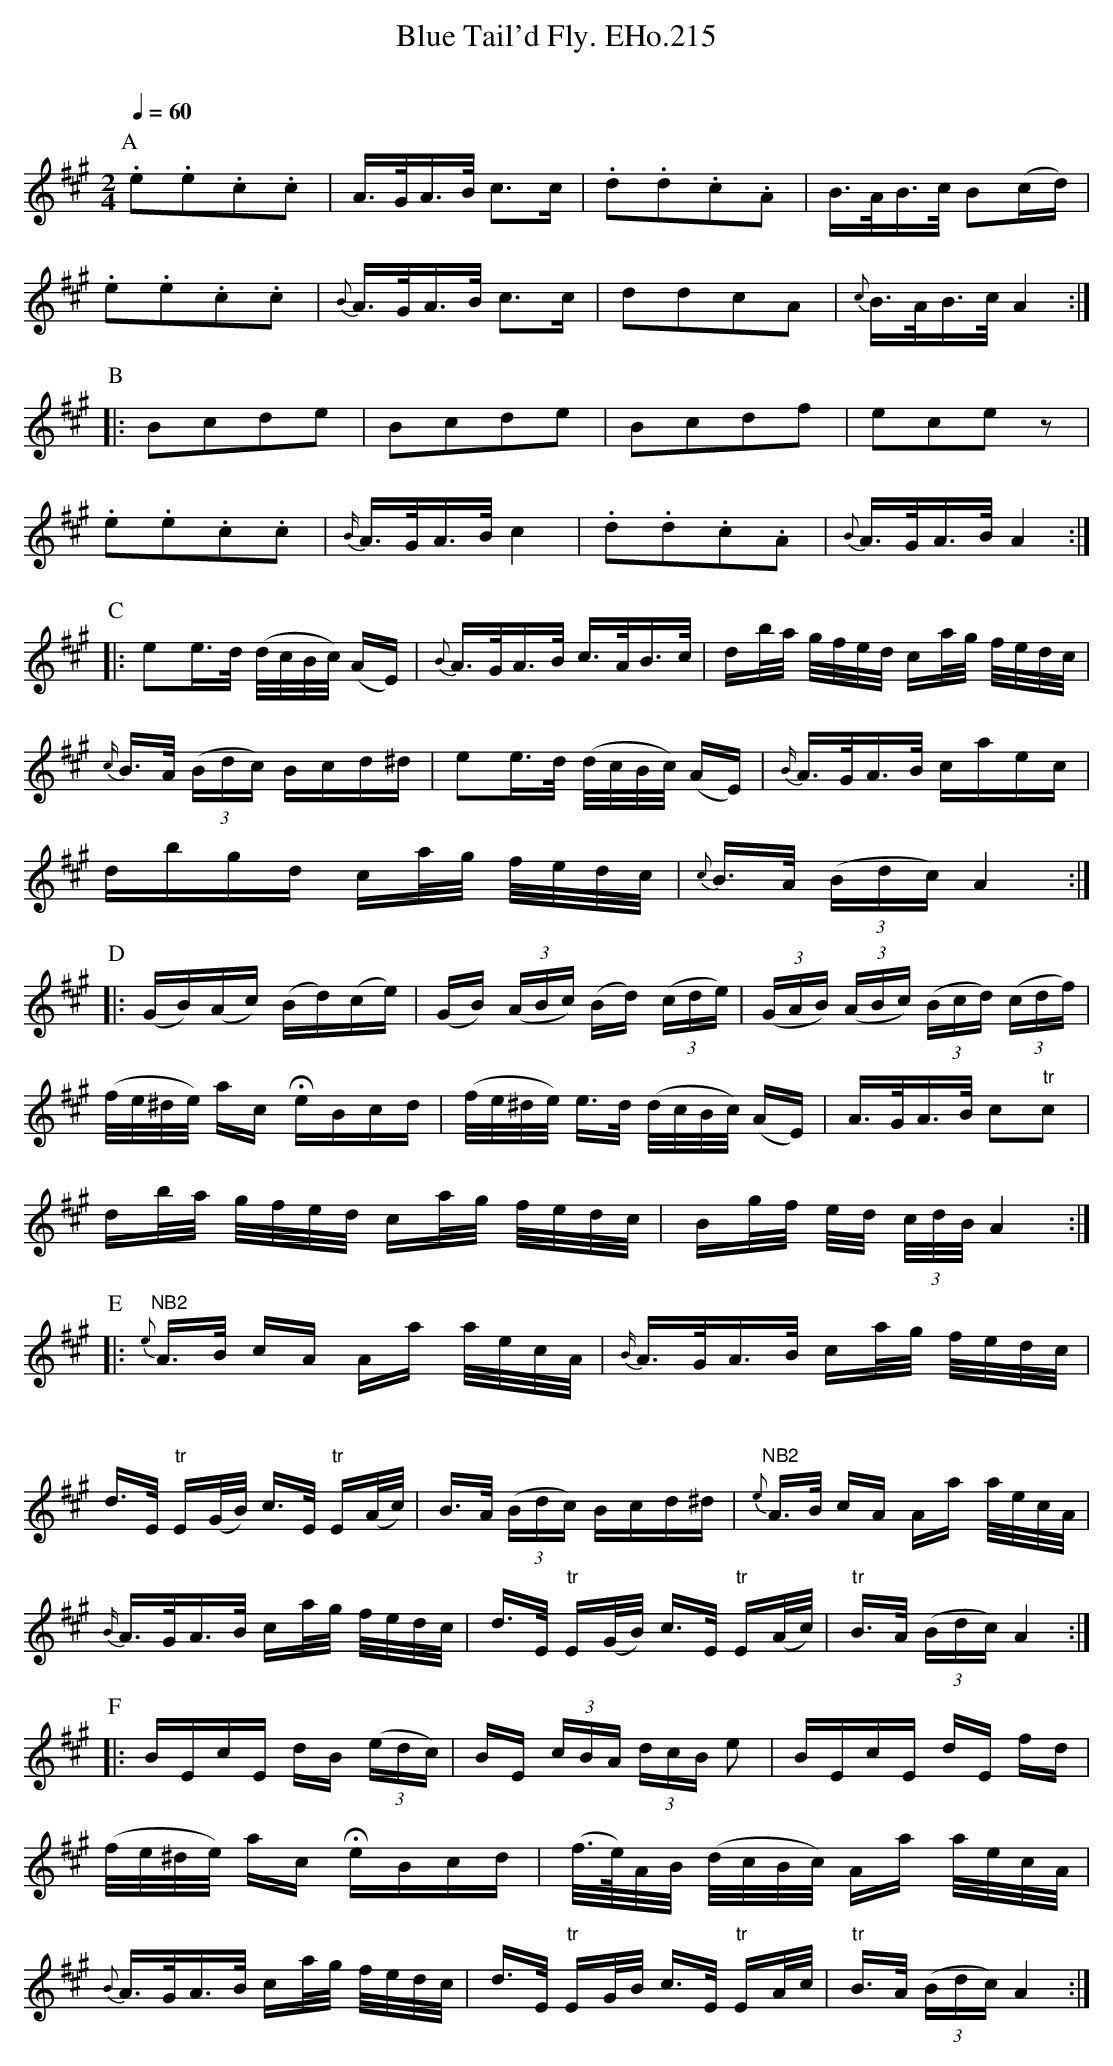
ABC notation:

X:1
T:Blue Tail'd Fly. EHo.215
M:2/4
L:1/8
Q:1/4=60
O:
K:A
P:A
.e.e.c.c | A/>G/A/>B/ c>c | .d.d.c.A | B/>A/B/>c/ B(c/d/) |
.e.e.c.c | {B}A/>G/A/>B/ c>c | ddcA | {c}B/>A/B/>c/ A2 :|
P:B
|: Bcde | Bcde | Bcdf | ecez |
.e.e.c.c | {B/}A/>G/A/>B/ c2 | .d.d.c.A | {B}A/>G/A/>B/ A2 :|
P:C
|: ee/>d/ (d//c//B//c//) (A/E/) | {B}A/>G/A/>B/ c/>A/B/>c/ |\
d/b//a// g//f//e//d// c/a//g// f//e//d//c//|{c/}B/>A/ (3(B/d/c/) B/c/d/^d/ |\
ee/>d/ (d//c//B//c//) (A/E/) | {B/}A/>G/A/>B/ c/a/e/c/ |
d/b/g/d/ c/a//g// f//e//d//c// | {c}B/>A/ (3(B/d/c/) A2 :|
P:D
|: (G/B/)(A/c/) (B/d/)(c/e/) | (G/B/) (3(A/B/c/) (B/d/) (3(c/d/e/) |\
(3(G/A/B/) (3(A/B/c/) (3(B/c/d/) (3(c/d/f/) |
(f//e//^d//e//) a/c/ !fermata!e/B/c/d/ | (f//e//^d//e//) e/>d/ (d//c//B//c//) (A/E/) |\
A/>G/A/>B/ c"tr"c |
d/b//a// g//f//e//d// c/a//g// f//e//d//c// | B/g//f// e//d// (3c//d//B// A2 :|
P:E
|: "NB2"{e}A/>B/ c/A/ A/a/ a//e//c//A// | {B/}A/>G/A/>B/ c/a//g// f//e//d//c// |
d/>E/ "tr"E/(G//B//) c/>E/ "tr"E/(A//c//) | B/>A/ (3(B/d/c/) B/c/d/^d/ |\
"NB2"{e}A/>B/ c/A/ A/a/ a//e//c//A// |
{B/}A/>G/A/>B/ c/a//g// f//e//d//c// | d/>E/ "tr"E/(G//B//) c/>E/ "tr"E/(A//c//) | \
"tr"B/>A/ (3(B/d/c/) A2 :|
P:F
|: B/E/c/E/ d/B/ (3(e/d/c/) | B/E/ (3c/B/A/ (3d/c/B/ e | B/E/c/E/ d/E/ f/d/ |
(f//e//^d//e//) a/c/ !fermata!e/B/c/d/ |(f//>e//)A//B// (d//c//B//c//) A/a/ a//e//c//A// |
{B}A/>G/A/>B/ c/a//g// f//e//d//c// |d/>E/ "tr"E/G//B// c/>E/ "tr"E/A//c// | "tr"B/>A/ (3(B/d/c/) A2 :|
